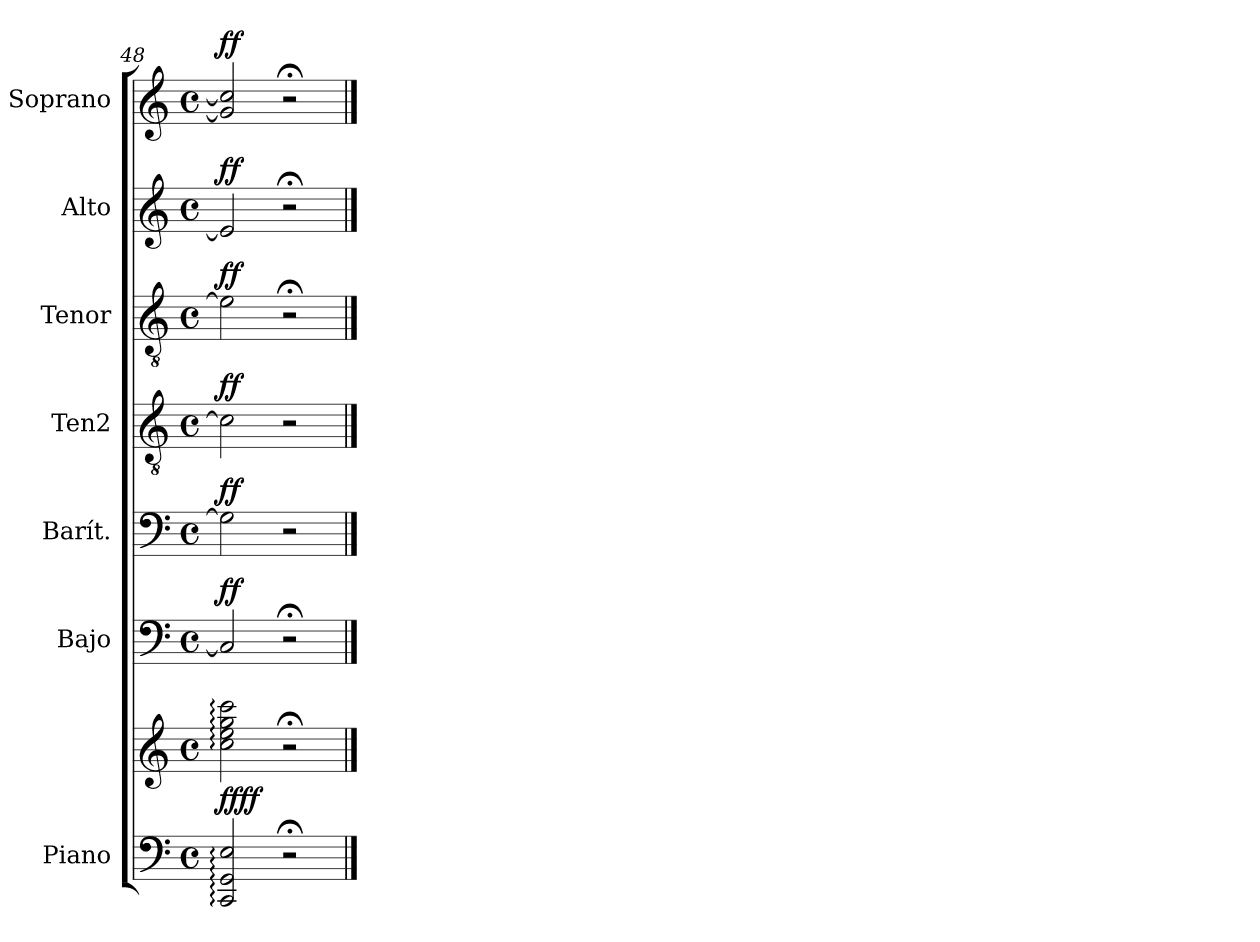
**kern	**kern	**dynam	**kern	**dynam	**kern	**dynam	**kern	**dynam	**kern	**dynam	**kern	**dynam	**kern	**dynam
*part7	*part7	*part7	*part6	*part6	*part5	*part5	*part4	*part4	*part3	*part3	*part2	*part2	*part1	*part1
*staff8	*staff7	*staff7/8	*staff6	*staff6	*staff5	*staff5	*staff4	*staff4	*staff3	*staff3	*staff2	*staff2	*staff1	*staff1
*I"Piano	*	*	*I"Bajo	*	*I"Barít.	*	*I"Ten2	*	*I"Tenor	*	*I"Alto	*	*I"Soprano	*
*I'Pno	*	*	*I'B	*	*I'Bar.	*	*I'T2	*	*I'T	*	*I'A	*	*I'S	*
*clefF4	*clefG2	*	*clefF4	*	*clefF4	*	*clefGv2	*	*clefGv2	*	*clefG2	*	*clefG2	*
*k[]	*k[]	*	*k[]	*	*k[]	*	*k[]	*	*k[]	*	*k[]	*	*k[]	*
*M4/4	*M4/4	*	*M4/4	*	*M4/4	*	*M4/4	*	*M4/4	*	*M4/4	*	*M4/4	*
*met(c)	*met(c)	*	*met(c)	*	*met(c)	*	*met(c)	*	*met(c)	*	*met(c)	*	*met(c)	*
=48	=48	=48	=48	=48	=48	=48	=48	=48	=48	=48	=48	=48	=48	=48
!	!	!LO:DY:a=2	!	!	!	!	!	!	!	!	!	!	!	!
!	!	!LO:DY:n=1:a	!	!LO:DY:a	!	!LO:DY:a	!	!LO:DY:a	!	!LO:DY:a	!	!LO:DY:a	!	!LO:DY:a
2CC/: 2GG/: 2E/:	2cc\: 2ee\: 2gg\: 2ccc\:	ff ff	2C/]	ff	2G\]	ff	2c\]	ff	2e\]	ff	2e/]	ff	2g/] 2cc/]	ff
2r;<	2r;<	.	2r;<	.	2r	.	2r	.	2r;<	.	2r;<	.	2r;<	.
==	==	==	==	==	==	==	==	==	==	==	==	==	==	==
*-	*-	*-	*-	*-	*-	*-	*-	*-	*-	*-	*-	*-	*-	*-
